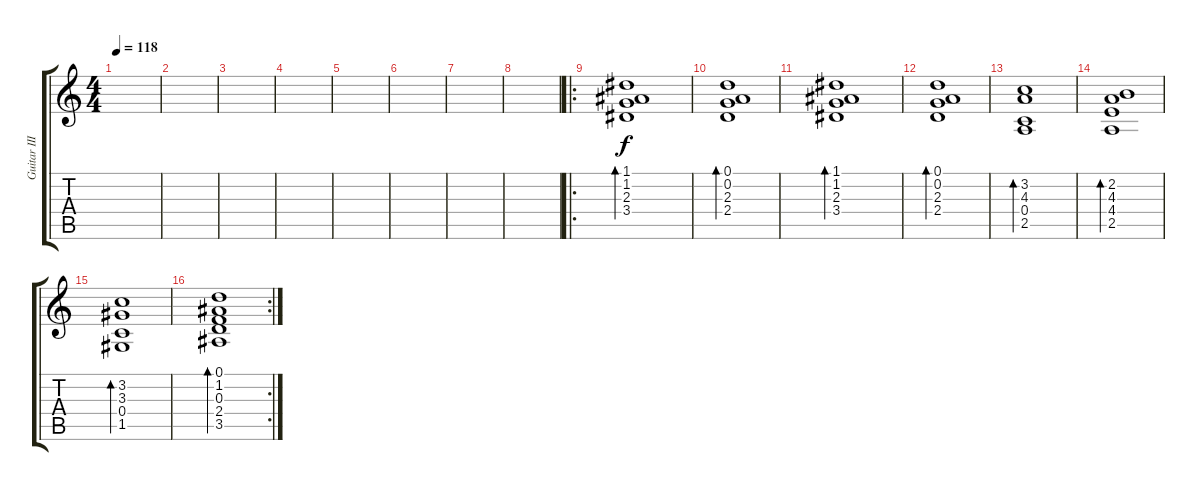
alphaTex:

\track ("Guitar III" "Guitar III") {instrument electricguitarclean}
\staff {score tabs}
\tuning (D4 A3 F3 C3 G2 C2) {hide}
\ts (4 4)
\tempo 118
\clef g2
\ks c
|
|
|
|
|
|
|
|
\ro
(1.1 1.2 2.3 3.4).1{bd 480} |
(0.1 0.2 2.3 2.4).1{bd 480} |
(1.1 1.2 2.3 3.4).1{bd 480} |
(0.1 0.2 2.3 2.4).1{bd 480} |
(3.2 4.3 0.4 2.5).1{bd 480} |
(2.2 4.3 4.4 2.5).1{bd 480} |
(3.2 3.3 0.4 1.5).1{bd 480} |
\rc 2
(0.1 1.2 0.3 2.4 3.5).1{bd 480}
